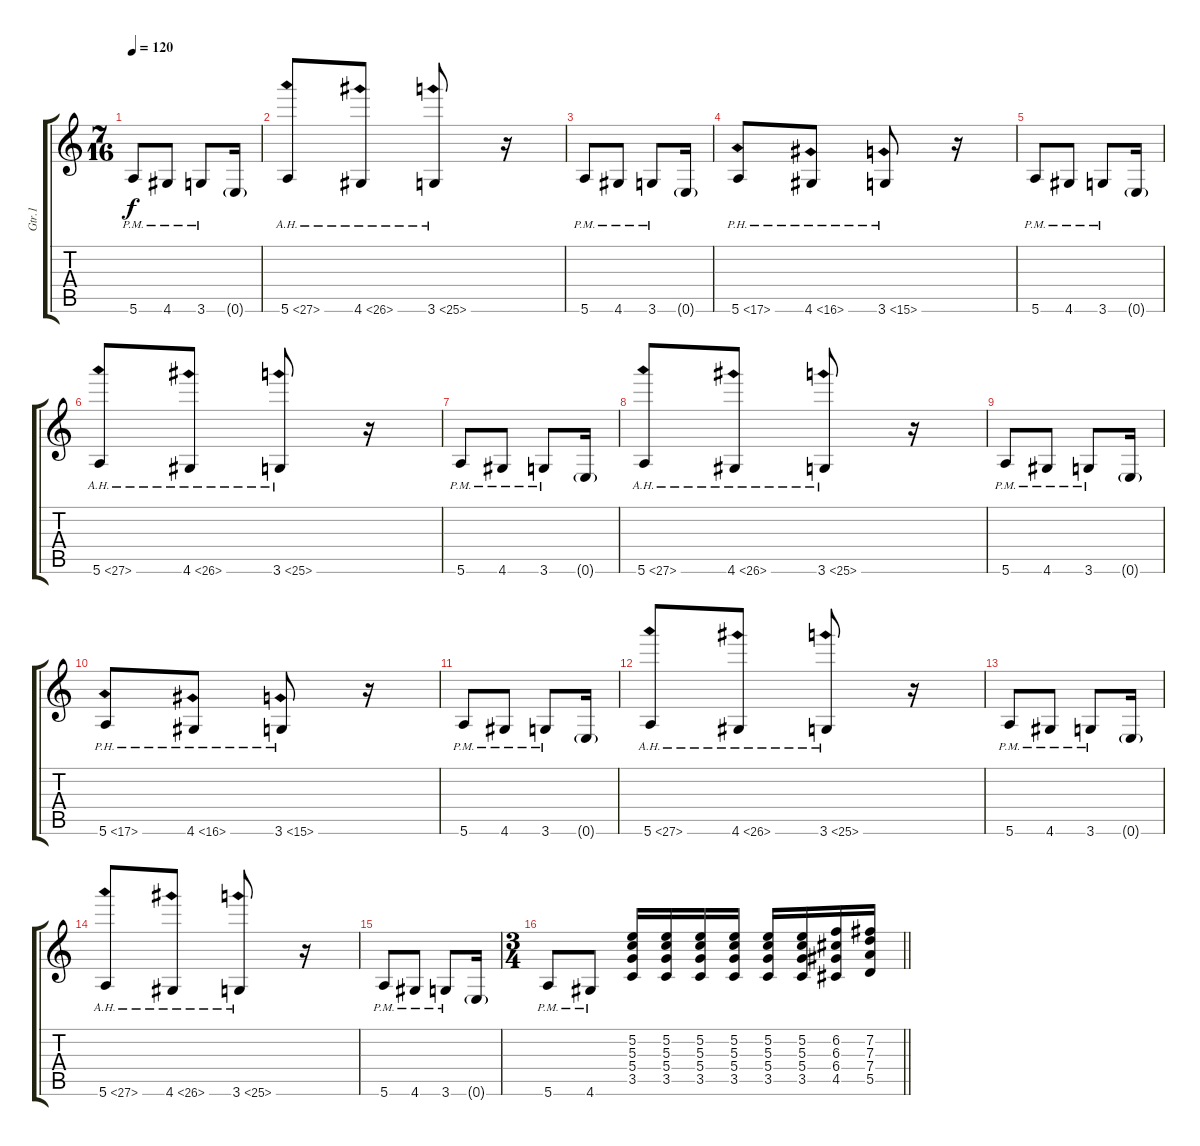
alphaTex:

\track ("Gtr.1" "Gtr.1") {instrument distortionguitar}
\staff {score tabs}
\tuning (E4 B3 G3 D3 A2 E2) {hide}
\ts (7 16)
\tempo 120
\clef g2
\ks c
5.6{pm}.8{dy f} 4.6{pm}.8 3.6{pm}.8 0.6{g}.16 |
5.6{ah 22}.8 4.6{ah 22}.8 3.6{ah 22}.8 r.16 |
5.6{pm}.8 4.6{pm}.8 3.6{pm}.8 0.6{g}.16 |
5.6{ph 12}.8 4.6{ph 12}.8 3.6{ph 12}.8 r.16 |
5.6{pm}.8 4.6{pm}.8 3.6{pm}.8 0.6{g}.16 |
5.6{ah 22}.8 4.6{ah 22}.8 3.6{ah 22}.8 r.16 |
5.6{pm}.8 4.6{pm}.8 3.6{pm}.8 0.6{g}.16 |
5.6{ah 22}.8 4.6{ah 22}.8 3.6{ah 22}.8 r.16 |
5.6{pm}.8 4.6{pm}.8 3.6{pm}.8 0.6{g}.16 |
5.6{ph 12}.8 4.6{ph 12}.8 3.6{ph 12}.8 r.16 |
5.6{pm}.8 4.6{pm}.8 3.6{pm}.8 0.6{g}.16 |
5.6{ah 22}.8 4.6{ah 22}.8 3.6{ah 22}.8 r.16 |
5.6{pm}.8 4.6{pm}.8 3.6{pm}.8 0.6{g}.16 |
5.6{ah 22}.8 4.6{ah 22}.8 3.6{ah 22}.8 r.16 |
5.6{pm}.8 4.6{pm}.8 3.6{pm}.8 0.6{g}.16 |
\ts (3 4)
\barLineRight lightlight
5.6{pm}.8 4.6{pm}.8 (5.2 5.3 5.4 3.5).16 (5.2 5.3 5.4 3.5).16 (5.2 5.3 5.4 3.5).16 (5.2 5.3 5.4 3.5).16 (5.2 5.3 5.4 3.5).16 (5.2 5.3 5.4 3.5).16 (6.2 6.3 6.4 4.5).16 (7.2 7.3 7.4 5.5).16
